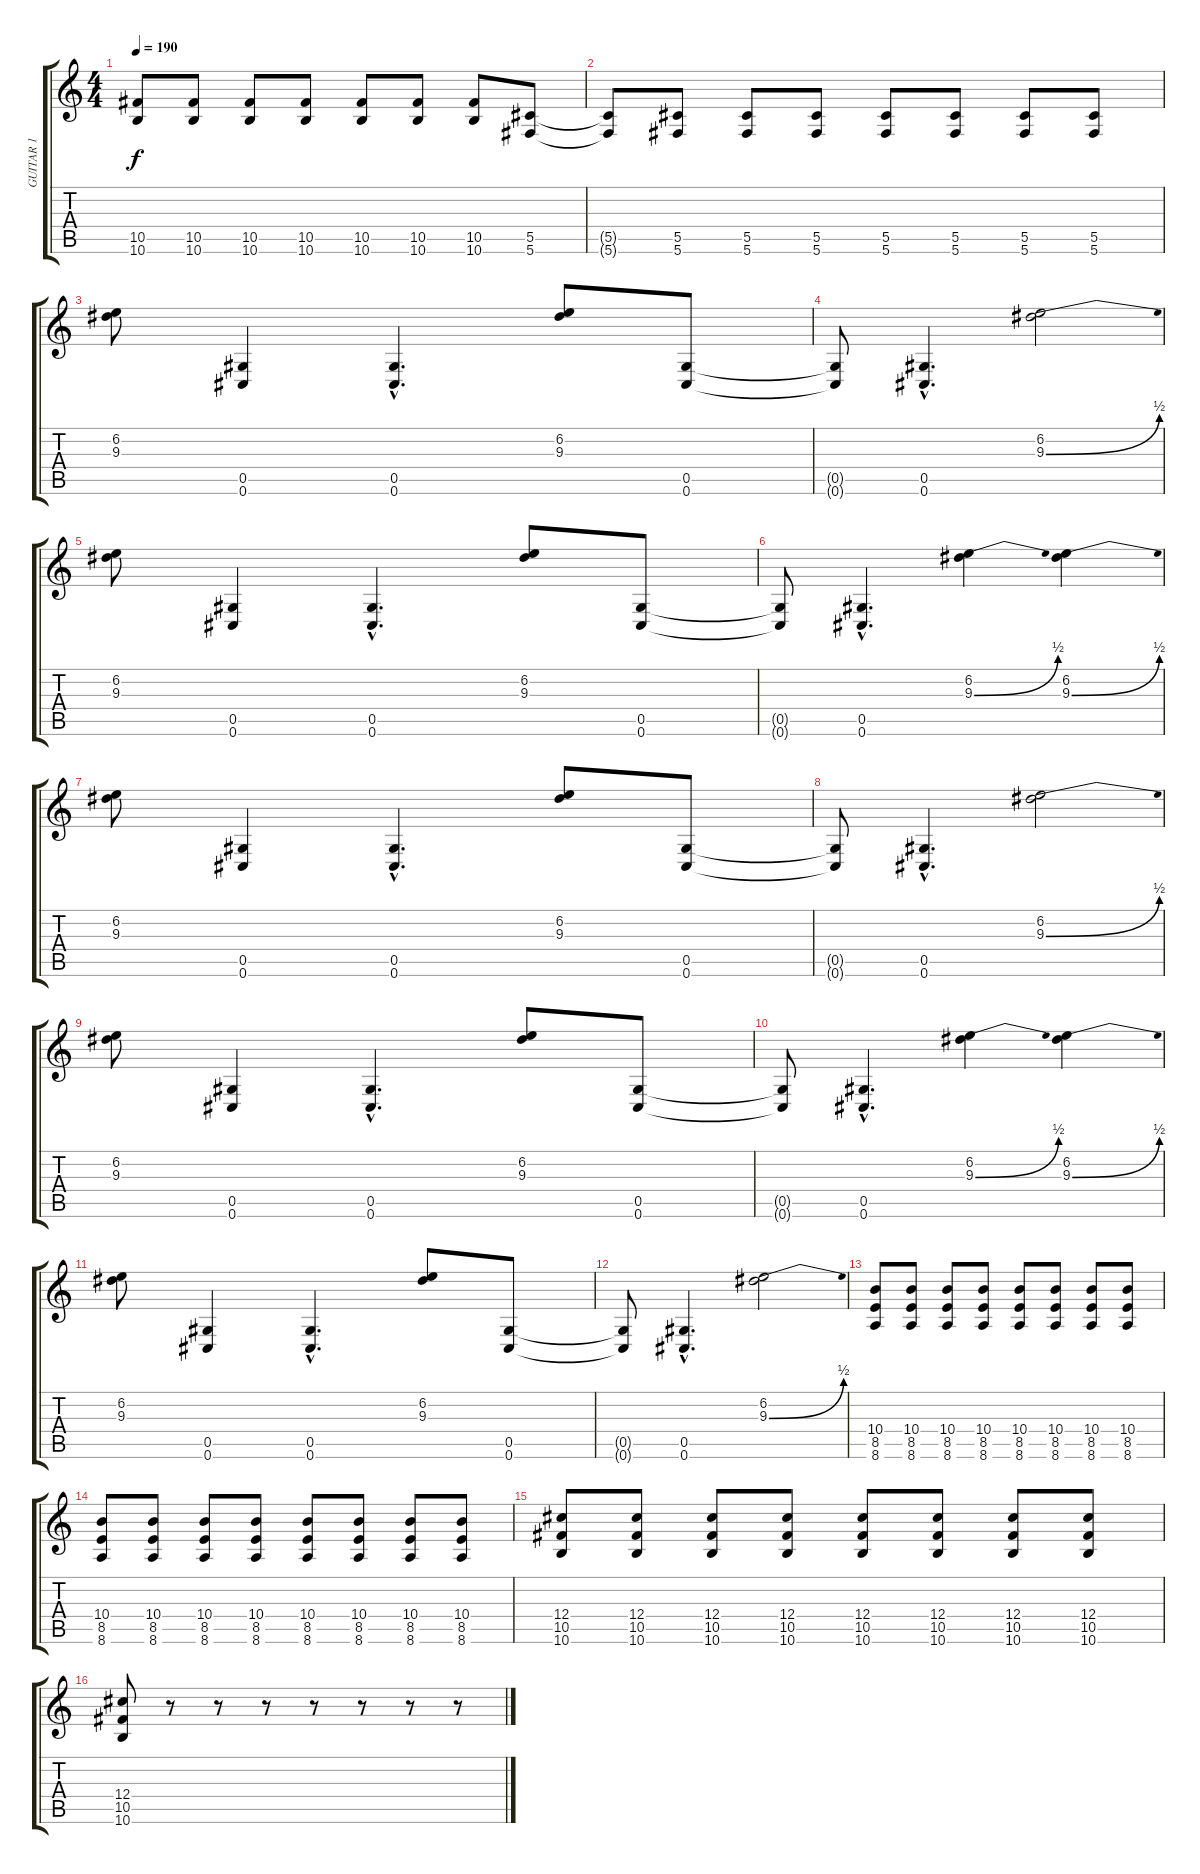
\track ("GUITAR 1" "GUITAR 1") {instrument distortionguitar}
\staff {score tabs}
\tuning (Eb4 Bb3 Gb3 Db3 Ab2 Db2) {hide}
\ts (4 4)
\tempo 190
\clef g2
\ks c
(10.5{t} 10.6{t}).8{dy f} (10.5 10.6).8 (10.5 10.6).8 (10.5 10.6).8 (10.5 10.6).8 (10.5 10.6).8 (10.5 10.6).8 (5.5 5.6).8 |
(5.5{t} 5.6{t}).8 (5.5 5.6).8 (5.5 5.6).8 (5.5 5.6).8 (5.5 5.6).8 (5.5 5.6).8 (5.5 5.6).8 (5.5 5.6).8 |
(6.2 9.3).8 (0.5 0.6).4 (0.5{hac} 0.6{hac}).4{d} (6.2 9.3).8 (0.5 0.6).8 |
(0.5{t} 0.6{t}).8 (0.5{hac} 0.6{hac}).4{d} (6.2 9.3{be (bend 0 0 60 2)}).2 |
(6.2 9.3).8 (0.5 0.6).4 (0.5{hac} 0.6{hac}).4{d} (6.2 9.3).8 (0.5 0.6).8 |
(0.5{t} 0.6{t}).8 (0.5{hac} 0.6{hac}).4{d} (6.2 9.3{be (bend 0 0 60 2)}).4 (6.2 9.3{be (bend 0 0 60 2)}).4 |
(6.2 9.3).8 (0.5 0.6).4 (0.5{hac} 0.6{hac}).4{d} (6.2 9.3).8 (0.5 0.6).8 |
(0.5{t} 0.6{t}).8 (0.5{hac} 0.6{hac}).4{d} (6.2 9.3{be (bend 0 0 60 2)}).2 |
(6.2 9.3).8 (0.5 0.6).4 (0.5{hac} 0.6{hac}).4{d} (6.2 9.3).8 (0.5 0.6).8 |
(0.5{t} 0.6{t}).8 (0.5{hac} 0.6{hac}).4{d} (6.2 9.3{be (bend 0 0 60 2)}).4 (6.2 9.3{be (bend 0 0 60 2)}).4 |
(6.2 9.3).8 (0.5 0.6).4 (0.5{hac} 0.6{hac}).4{d} (6.2 9.3).8 (0.5 0.6).8 |
(0.5{t} 0.6{t}).8 (0.5{hac} 0.6{hac}).4{d} (6.2 9.3{be (bend 0 0 60 2)}).2 |
(10.4 8.5 8.6).8 (10.4 8.5 8.6).8 (10.4 8.5 8.6).8 (10.4 8.5 8.6).8 (10.4 8.5 8.6).8 (10.4 8.5 8.6).8 (10.4 8.5 8.6).8 (10.4 8.5 8.6).8 |
(10.4 8.5 8.6).8 (10.4 8.5 8.6).8 (10.4 8.5 8.6).8 (10.4 8.5 8.6).8 (10.4 8.5 8.6).8 (10.4 8.5 8.6).8 (10.4 8.5 8.6).8 (10.4 8.5 8.6).8 |
(12.4 10.5 10.6).8 (12.4 10.5 10.6).8 (12.4 10.5 10.6).8 (12.4 10.5 10.6).8 (12.4 10.5 10.6).8 (12.4 10.5 10.6).8 (12.4 10.5 10.6).8 (12.4 10.5 10.6).8 |
(12.4 10.5 10.6).8 r.8 r.8 r.8 r.8 r.8 r.8 r.8
